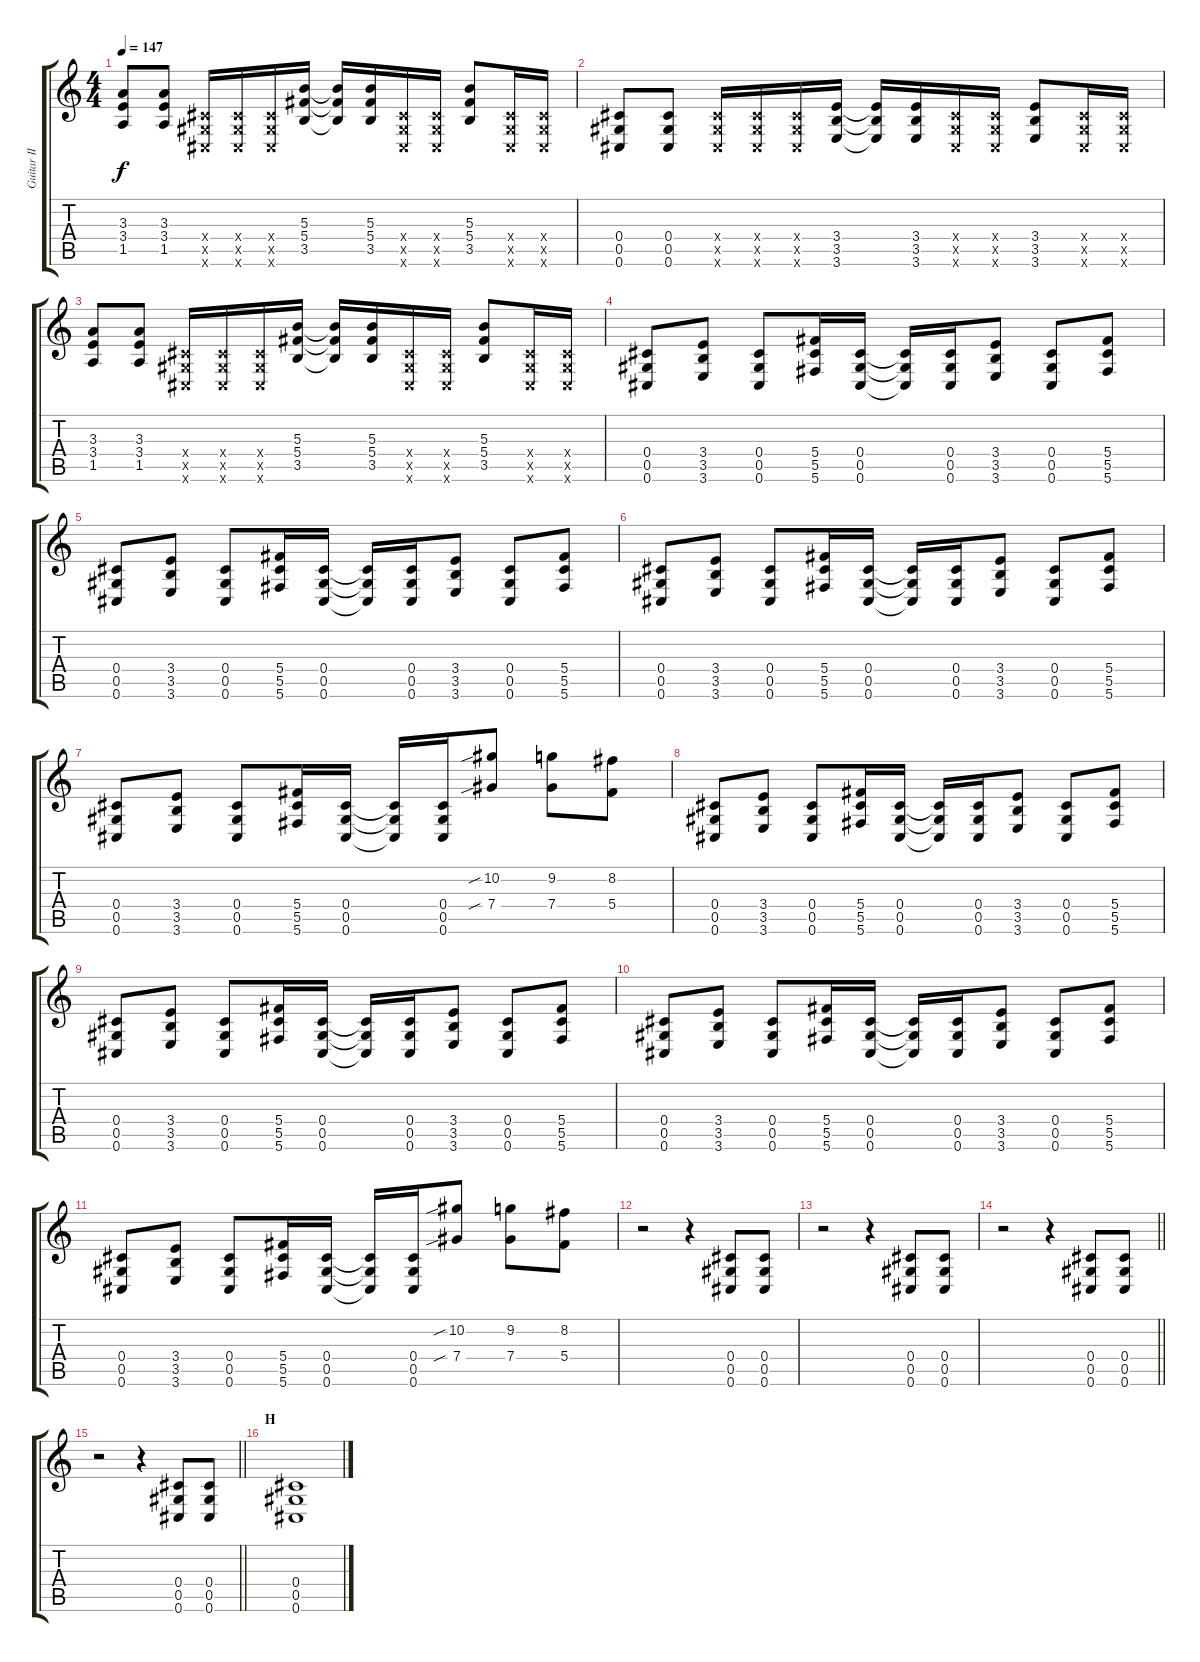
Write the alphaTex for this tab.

\track ("Guitar II (Hitsugi)" "Guitar II ") {instrument distortionguitar}
\staff {score tabs}
\tuning (Eb4 Bb3 Gb3 Db3 Ab2 Db2) {hide}
\ts (4 4)
\tempo 147
\clef g2
\ks c
(3.3 3.4 1.5).8{dy f} (3.3 3.4 1.5).8 (0.4{x} 0.5{x} 0.6{x}).16 (0.4{x} 0.5{x} 0.6{x}).16 (0.4{x} 0.5{x} 0.6{x}).16 (5.3 5.4 3.5).16 (5.3{t} 5.4{t} 3.5{t}).16 (5.3 5.4 3.5).16 (0.4{x} 0.5{x} 0.6{x}).16 (0.4{x} 0.5{x} 0.6{x}).16 (5.3 5.4 3.5).8 (0.4{x} 0.5{x} 0.6{x}).16 (0.4{x} 0.5{x} 0.6{x}).16 |
(0.4 0.5 0.6).8 (0.4 0.5 0.6).8 (0.4{x} 0.5{x} 0.6{x}).16 (0.4{x} 0.5{x} 0.6{x}).16 (0.4{x} 0.5{x} 0.6{x}).16 (3.4 3.5 3.6).16 (3.4{t} 3.5{t} 3.6{t}).16 (3.4 3.5 3.6).16 (0.4{x} 0.5{x} 0.6{x}).16 (0.4{x} 0.5{x} 0.6{x}).16 (3.4 3.5 3.6).8 (0.4{x} 0.5{x} 0.6{x}).16 (0.4{x} 0.5{x} 0.6{x}).16 |
(3.3 3.4 1.5).8 (3.3 3.4 1.5).8 (0.4{x} 0.5{x} 0.6{x}).16 (0.4{x} 0.5{x} 0.6{x}).16 (0.4{x} 0.5{x} 0.6{x}).16 (5.3 5.4 3.5).16 (5.3{t} 5.4{t} 3.5{t}).16 (5.3 5.4 3.5).16 (0.4{x} 0.5{x} 0.6{x}).16 (0.4{x} 0.5{x} 0.6{x}).16 (5.3 5.4 3.5).8 (0.4{x} 0.5{x} 0.6{x}).16 (0.4{x} 0.5{x} 0.6{x}).16 |
(0.4 0.5 0.6).8 (3.4 3.5 3.6).8 (0.4 0.5 0.6).8 (5.4 5.5 5.6).16 (0.4 0.5 0.6).16 (0.4{t} 0.5{t} 0.6{t}).16 (0.4 0.5 0.6).16 (3.4 3.5 3.6).8 (0.4 0.5 0.6).8 (5.4 5.5 5.6).8 |
(0.4 0.5 0.6).8 (3.4 3.5 3.6).8 (0.4 0.5 0.6).8 (5.4 5.5 5.6).16 (0.4 0.5 0.6).16 (0.4{t} 0.5{t} 0.6{t}).16 (0.4 0.5 0.6).16 (3.4 3.5 3.6).8 (0.4 0.5 0.6).8 (5.4 5.5 5.6).8 |
(0.4 0.5 0.6).8 (3.4 3.5 3.6).8 (0.4 0.5 0.6).8 (5.4 5.5 5.6).16 (0.4 0.5 0.6).16 (0.4{t} 0.5{t} 0.6{t}).16 (0.4 0.5 0.6).16 (3.4 3.5 3.6).8 (0.4 0.5 0.6).8 (5.4 5.5 5.6).8 |
(0.4 0.5 0.6).8 (3.4 3.5 3.6).8 (0.4 0.5 0.6).8 (5.4 5.5 5.6).16 (0.4 0.5 0.6).16 (0.4{t} 0.5{t} 0.6{t}).16 (0.4 0.5 0.6).16 (10.2{sib} 7.4{sib}).8 (9.2 7.4).8 (8.2 5.4).8 |
(0.4 0.5 0.6).8 (3.4 3.5 3.6).8 (0.4 0.5 0.6).8 (5.4 5.5 5.6).16 (0.4 0.5 0.6).16 (0.4{t} 0.5{t} 0.6{t}).16 (0.4 0.5 0.6).16 (3.4 3.5 3.6).8 (0.4 0.5 0.6).8 (5.4 5.5 5.6).8 |
(0.4 0.5 0.6).8 (3.4 3.5 3.6).8 (0.4 0.5 0.6).8 (5.4 5.5 5.6).16 (0.4 0.5 0.6).16 (0.4{t} 0.5{t} 0.6{t}).16 (0.4 0.5 0.6).16 (3.4 3.5 3.6).8 (0.4 0.5 0.6).8 (5.4 5.5 5.6).8 |
(0.4 0.5 0.6).8 (3.4 3.5 3.6).8 (0.4 0.5 0.6).8 (5.4 5.5 5.6).16 (0.4 0.5 0.6).16 (0.4{t} 0.5{t} 0.6{t}).16 (0.4 0.5 0.6).16 (3.4 3.5 3.6).8 (0.4 0.5 0.6).8 (5.4 5.5 5.6).8 |
(0.4 0.5 0.6).8 (3.4 3.5 3.6).8 (0.4 0.5 0.6).8 (5.4 5.5 5.6).16 (0.4 0.5 0.6).16 (0.4{t} 0.5{t} 0.6{t}).16 (0.4 0.5 0.6).16 (10.2{sib} 7.4{sib}).8 (9.2 7.4).8 (8.2 5.4).8 |
r.2 r.4 (0.4 0.5 0.6).8 (0.4 0.5 0.6).8 |
r.2 r.4 (0.4 0.5 0.6).8 (0.4 0.5 0.6).8 |
\barLineRight lightlight
r.2 r.4 (0.4 0.5 0.6).8 (0.4 0.5 0.6).8 |
\section ("" "")
\barLineRight lightlight
r.2 r.4 (0.4 0.5 0.6).8 (0.4 0.5 0.6).8 |
\section ("" "H")
(0.4 0.5 0.6).1
